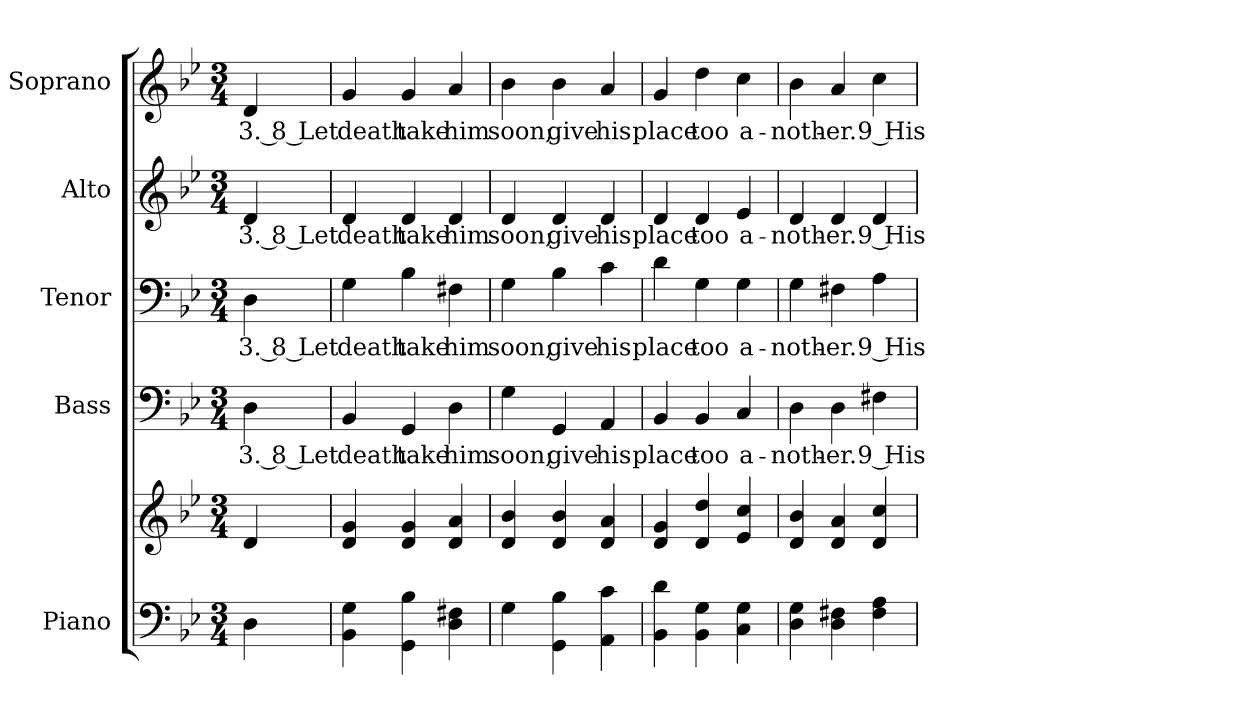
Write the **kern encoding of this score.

**kern	**kern	**kern	**text	**kern	**text	**kern	**text	**kern	**text
*part5	*part5	*part4	*part4	*part3	*part3	*part2	*part2	*part1	*part1
*staff6	*staff5	*staff4	*staff4	*staff3	*staff3	*staff2	*staff2	*staff1	*staff1
*I"Piano	*	*I"Bass	*	*I"Tenor	*	*I"Alto	*	*I"Soprano	*
*I'Pno.	*	*I'B.	*	*I'T.	*	*I'A.	*	*I'S.	*
!!LO:LB:g=z
*clefF4	*clefG2	*clefF4	*	*clefF4	*	*clefG2	*	*clefG2	*
*k[b-e-]	*k[b-e-]	*k[b-e-]	*	*k[b-e-]	*	*k[b-e-]	*	*k[b-e-]	*
*B-:	*B-:	*B-:	*	*B-:	*	*B-:	*	*B-:	*
*M3/4	*M3/4	*M3/4	*	*M3/4	*	*M3/4	*	*M3/4	*
=	=	=	=	=	=	=	=	=	=
!	!	!	!LO:LY:b:color=#000000	!	!	!	!	!	!
!	!	!	!	!	!LO:LY:b:color=#000000	!	!	!	!
!	!	!	!	!	!	!	!LO:LY:b:color=#000000	!	!
!	!	!	!	!	!	!	!	!	!LO:LY:b:color=#000000
4Di\	4di/	4Di\	3. 8 Let	4Di\	3. 8 Let	4di/	3. 8 Let	4di/	3. 8 Let
=1	=1	=1	=1	=1	=1	=1	=1	=1	=1
!	!	!	!LO:LY:b:color=#000000	!	!	!	!	!	!
!	!	!	!	!	!LO:LY:b:color=#000000	!	!	!	!
!	!	!	!	!	!	!	!LO:LY:b:color=#000000	!	!
!	!	!	!	!	!	!	!	!	!LO:LY:b:color=#000000
4BB-i\ 4Gi	4di/ 4gi	4BB-i/	death	4Gi\	death	4di/	death	4gi/	death
!	!	!	!LO:LY:b:color=#000000	!	!	!	!	!	!
!	!	!	!	!	!LO:LY:b:color=#000000	!	!	!	!
!	!	!	!	!	!	!	!LO:LY:b:color=#000000	!	!
!	!	!	!	!	!	!	!	!	!LO:LY:b:color=#000000
4GGi\ 4B-i	4di/ 4gi	4GGi/	take	4B-i\	take	4di/	take	4gi/	take
!	!	!	!LO:LY:b:color=#000000	!	!	!	!	!	!
!	!	!	!	!	!LO:LY:b:color=#000000	!	!	!	!
!	!	!	!	!	!	!	!LO:LY:b:color=#000000	!	!
!	!	!	!	!	!	!	!	!	!LO:LY:b:color=#000000
4Di\ 4F#Xi	4di/ 4ai	4Di\	him	4F#Xi\	him	4di/	him	4ai/	him
=2	=2	=2	=2	=2	=2	=2	=2	=2	=2
!	!	!	!LO:LY:b:color=#000000	!	!	!	!	!	!
!	!	!	!	!	!LO:LY:b:color=#000000	!	!	!	!
!	!	!	!	!	!	!	!LO:LY:b:color=#000000	!	!
!	!	!	!	!	!	!	!	!	!LO:LY:b:color=#000000
4Gi\	4di/ 4b-i	4Gi\	soon;	4Gi\	soon;	4di/	soon;	4b-i\	soon;
!	!	!	!LO:LY:b:color=#000000	!	!	!	!	!	!
!	!	!	!	!	!LO:LY:b:color=#000000	!	!	!	!
!	!	!	!	!	!	!	!LO:LY:b:color=#000000	!	!
!	!	!	!	!	!	!	!	!	!LO:LY:b:color=#000000
4GGi\ 4B-i	4di/ 4b-i	4GGi/	give	4B-i\	give	4di/	give	4b-i\	give
!	!	!	!LO:LY:b:color=#000000	!	!	!	!	!	!
!	!	!	!	!	!LO:LY:b:color=#000000	!	!	!	!
!	!	!	!	!	!	!	!LO:LY:b:color=#000000	!	!
!	!	!	!	!	!	!	!	!	!LO:LY:b:color=#000000
4AAi\ 4ci	4di/ 4ai	4AAi/	his	4ci\	his	4di/	his	4ai/	his
=3	=3	=3	=3	=3	=3	=3	=3	=3	=3
!	!	!	!LO:LY:b:color=#000000	!	!	!	!	!	!
!	!	!	!	!	!LO:LY:b:color=#000000	!	!	!	!
!	!	!	!	!	!	!	!LO:LY:b:color=#000000	!	!
!	!	!	!	!	!	!	!	!	!LO:LY:b:color=#000000
4BB-i\ 4di	4di/ 4gi	4BB-i/	place	4di\	place	4di/	place	4gi/	place
!	!	!	!LO:LY:b:color=#000000	!	!	!	!	!	!
!	!	!	!	!	!LO:LY:b:color=#000000	!	!	!	!
!	!	!	!	!	!	!	!LO:LY:b:color=#000000	!	!
!	!	!	!	!	!	!	!	!	!LO:LY:b:color=#000000
4BB-i\ 4Gi	4di/ 4ddi	4BB-i/	too	4Gi\	too	4di/	too	4ddi\	too
!	!	!	!LO:LY:b:color=#000000	!	!	!	!	!	!
!	!	!	!	!	!LO:LY:b:color=#000000	!	!	!	!
!	!	!	!	!	!	!	!LO:LY:b:color=#000000	!	!
!	!	!	!	!	!	!	!	!	!LO:LY:b:color=#000000
4Ci\ 4Gi	4e-i/ 4cci	4Ci/	a-	4Gi\	a-	4e-i/	a-	4cci\	a-
=4	=4	=4	=4	=4	=4	=4	=4	=4	=4
!	!	!	!LO:LY:b:color=#000000	!	!	!	!	!	!
!	!	!	!	!	!LO:LY:b:color=#000000	!	!	!	!
!	!	!	!	!	!	!	!LO:LY:b:color=#000000	!	!
!	!	!	!	!	!	!	!	!	!LO:LY:b:color=#000000
4Di\ 4Gi	4di/ 4b-i	4Di\	-noth-	4Gi\	-noth-	4di/	-noth-	4b-i\	-noth-
!	!	!	!LO:LY:b:color=#000000	!	!	!	!	!	!
!	!	!	!	!	!LO:LY:b:color=#000000	!	!	!	!
!	!	!	!	!	!	!	!LO:LY:b:color=#000000	!	!
!	!	!	!	!	!	!	!	!	!LO:LY:b:color=#000000
4Di\ 4F#Xi	4di/ 4ai	4Di\	-er.	4F#Xi\	-er.	4di/	-er.	4ai/	-er.
!	!	!	!LO:LY:b:color=#000000	!	!	!	!	!	!
!	!	!	!	!	!LO:LY:b:color=#000000	!	!	!	!
!	!	!	!	!	!	!	!LO:LY:b:color=#000000	!	!
!	!	!	!	!	!	!	!	!	!LO:LY:b:color=#000000
4F#i\ 4Ai	4di/ 4cci	4F#Xi\	9 His	4Ai\	9 His	4di/	9 His	4cci\	9 His
=	=	=	=	=	=	=	=	=	=
*-	*-	*-	*-	*-	*-	*-	*-	*-	*-
